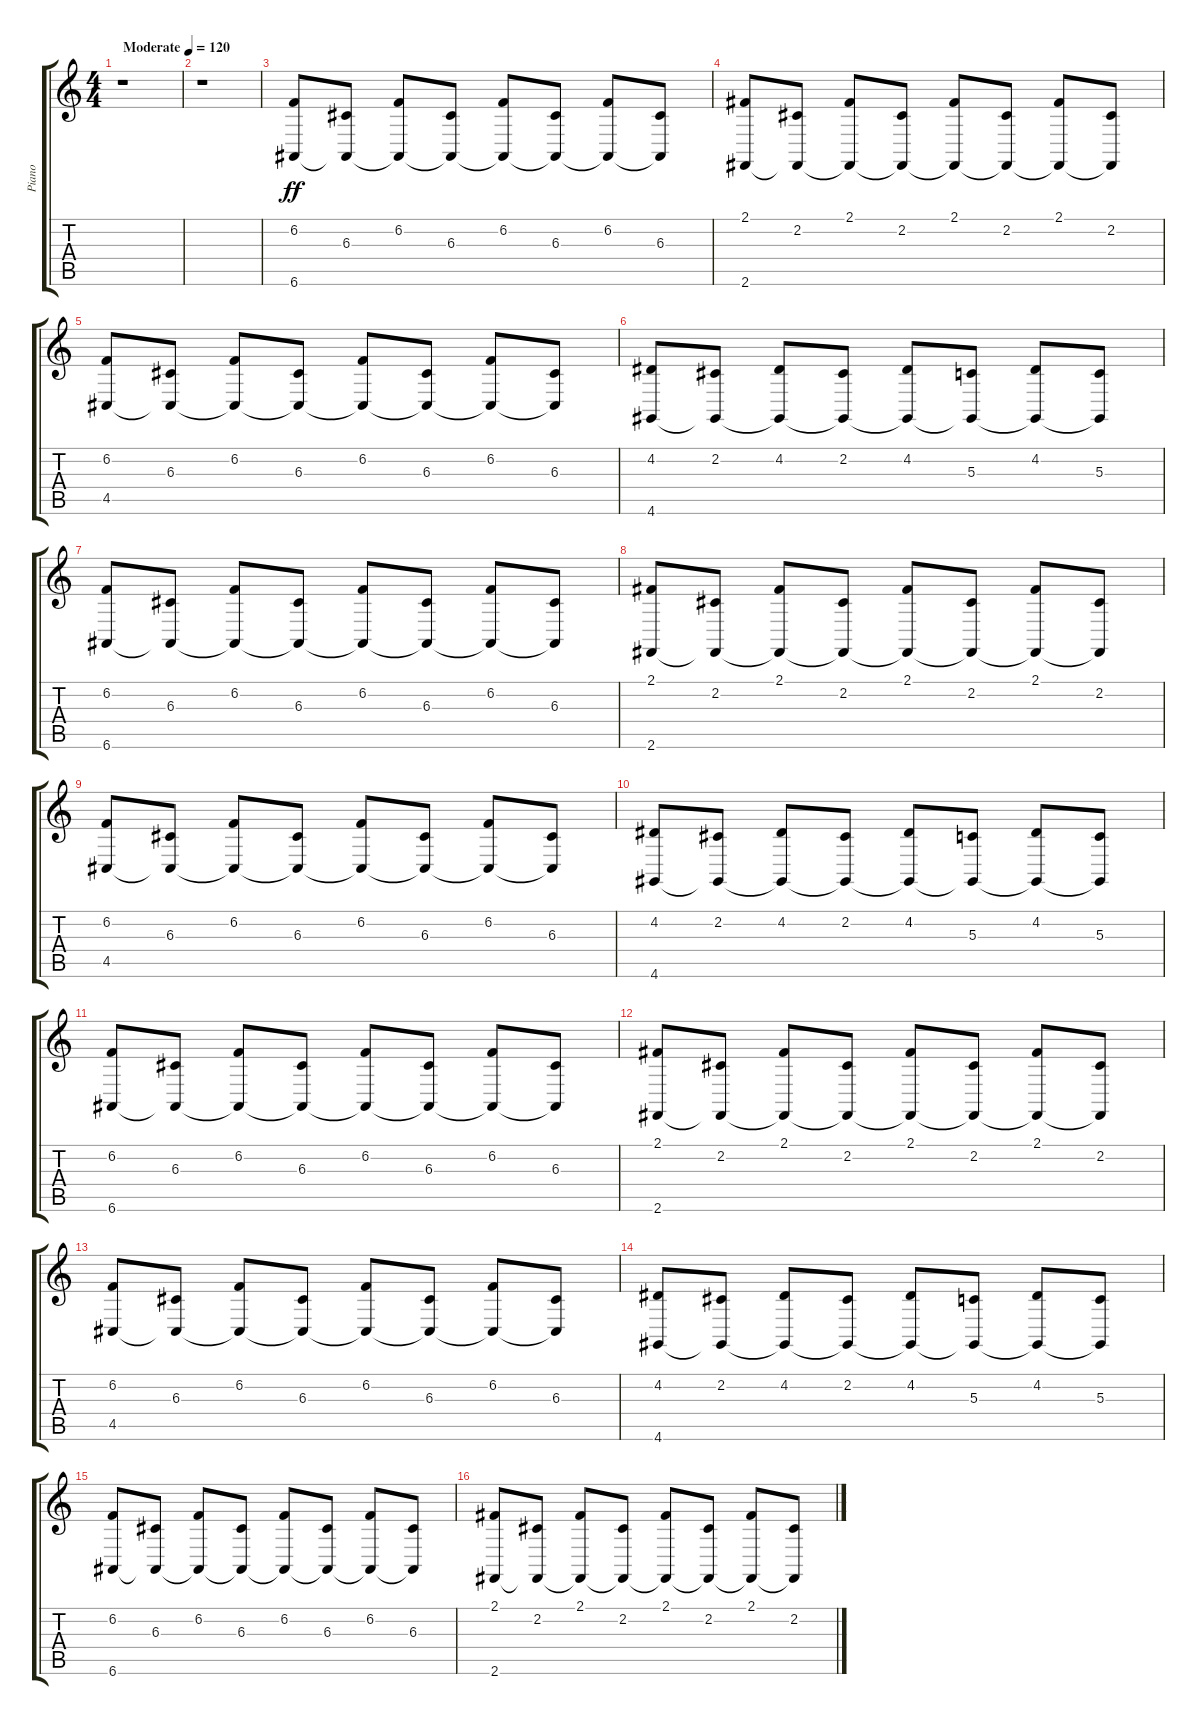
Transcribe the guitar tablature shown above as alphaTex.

\track ("Piano" "Piano") {instrument acousticgrandpiano}
\staff {score tabs}
\tuning (E4 B3 G3 D3 A2 E2) {hide}
\ts (4 4)
\tempo (120 "Moderate")
\clef g2
\ks c
r.1{dy ff instrument acousticgrandpiano} |
r.1 |
(6.2 6.6).8 (6.3 6.6{t}).8 (6.2 6.6{t}).8 (6.3 6.6{t}).8 (6.2 6.6{t}).8 (6.3 6.6{t}).8 (6.2 6.6{t}).8 (6.3 6.6{t}).8 |
(2.1 2.6).8 (2.2 2.6{t}).8 (2.1 2.6{t}).8 (2.2 2.6{t}).8 (2.1 2.6{t}).8 (2.2 2.6{t}).8 (2.1 2.6{t}).8 (2.2 2.6{t}).8 |
(6.2 4.5).8 (6.3 4.5{t}).8 (6.2 4.5{t}).8 (6.3 4.5{t}).8 (6.2 4.5{t}).8 (6.3 4.5{t}).8 (6.2 4.5{t}).8 (6.3 4.5{t}).8 |
(4.2 4.6).8 (2.2 4.6{t}).8 (4.2 4.6{t}).8 (2.2 4.6{t}).8 (4.2 4.6{t}).8 (5.3 4.6{t}).8 (4.2 4.6{t}).8 (5.3 4.6{t}).8 |
(6.2 6.6).8 (6.3 6.6{t}).8 (6.2 6.6{t}).8 (6.3 6.6{t}).8 (6.2 6.6{t}).8 (6.3 6.6{t}).8 (6.2 6.6{t}).8 (6.3 6.6{t}).8 |
(2.1 2.6).8 (2.2 2.6{t}).8 (2.1 2.6{t}).8 (2.2 2.6{t}).8 (2.1 2.6{t}).8 (2.2 2.6{t}).8 (2.1 2.6{t}).8 (2.2 2.6{t}).8 |
(6.2 4.5).8 (6.3 4.5{t}).8 (6.2 4.5{t}).8 (6.3 4.5{t}).8 (6.2 4.5{t}).8 (6.3 4.5{t}).8 (6.2 4.5{t}).8 (6.3 4.5{t}).8 |
(4.2 4.6).8 (2.2 4.6{t}).8 (4.2 4.6{t}).8 (2.2 4.6{t}).8 (4.2 4.6{t}).8 (5.3 4.6{t}).8 (4.2 4.6{t}).8 (5.3 4.6{t}).8 |
(6.2 6.6).8 (6.3 6.6{t}).8 (6.2 6.6{t}).8 (6.3 6.6{t}).8 (6.2 6.6{t}).8 (6.3 6.6{t}).8 (6.2 6.6{t}).8 (6.3 6.6{t}).8 |
(2.1 2.6).8 (2.2 2.6{t}).8 (2.1 2.6{t}).8 (2.2 2.6{t}).8 (2.1 2.6{t}).8 (2.2 2.6{t}).8 (2.1 2.6{t}).8 (2.2 2.6{t}).8 |
(6.2 4.5).8 (6.3 4.5{t}).8 (6.2 4.5{t}).8 (6.3 4.5{t}).8 (6.2 4.5{t}).8 (6.3 4.5{t}).8 (6.2 4.5{t}).8 (6.3 4.5{t}).8 |
(4.2 4.6).8 (2.2 4.6{t}).8 (4.2 4.6{t}).8 (2.2 4.6{t}).8 (4.2 4.6{t}).8 (5.3 4.6{t}).8 (4.2 4.6{t}).8 (5.3 4.6{t}).8 |
(6.2 6.6).8 (6.3 6.6{t}).8 (6.2 6.6{t}).8 (6.3 6.6{t}).8 (6.2 6.6{t}).8 (6.3 6.6{t}).8 (6.2 6.6{t}).8 (6.3 6.6{t}).8 |
(2.1 2.6).8 (2.2 2.6{t}).8 (2.1 2.6{t}).8 (2.2 2.6{t}).8 (2.1 2.6{t}).8 (2.2 2.6{t}).8 (2.1 2.6{t}).8 (2.2 2.6{t}).8
